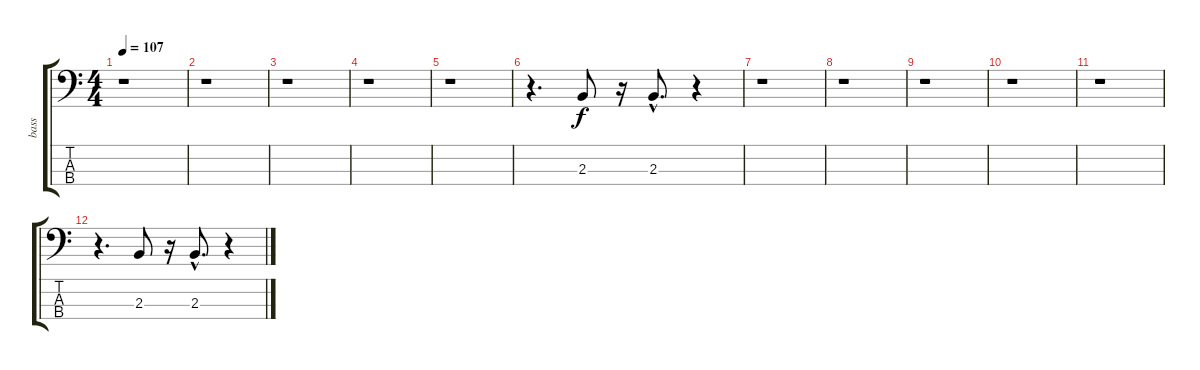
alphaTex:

\track ("bass" "bass") {instrument electricbassfinger}
\staff {score tabs}
\tuning (G2 D2 A1 E1) {hide}
\ts (4 4)
\tempo 107
\clef f4
\ks c
r.1{dy f instrument electricbassfinger} |
r.1 |
r.1 |
r.1 |
r.1 |
r.4{d} 2.3.8 r.16 2.3{hac}.8{d} r.4 |
r.1 |
r.1 |
r.1 |
r.1 |
r.1 |
r.4{d} 2.3.8 r.16 2.3{hac}.8{d} r.4
